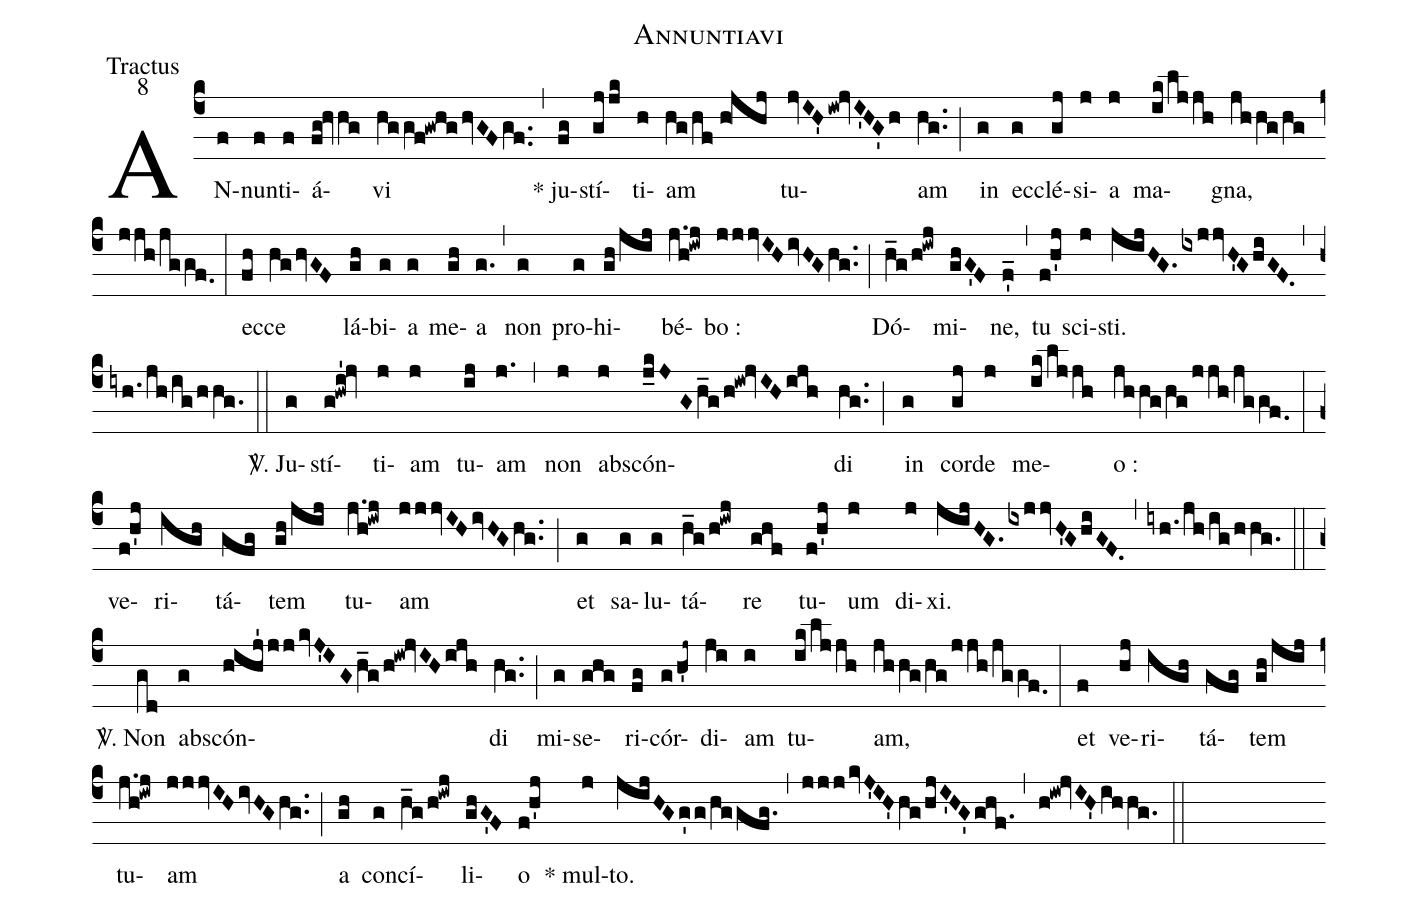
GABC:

name:Annuntiavi;
office-part:Tractus;
mode:8;
%%
(c4) AN(f)nun(f)ti(f)á(fg!hvhg)vi(hggf!gwhghvGFgf..) (,) * ju(fg)stí(gjjk)ti(h)am(hg/hf//h!jhj) tu(jvIH'iw!jvI'HG'h)am(hg..) (;) in(g) ec(g)clé(gj)si(j)a(j) ma(ik/ljjh)gna,(jhhg/hg/jjh/jggf.0) (:) ec(fh)ce(hghvGF) lá(gh)bi(g)a(g) me(gh)a(g.) (,) non(g) pro(g)hi(gh/jij)bé(j.h!iwj)bo :(jjjvIHivHGhg..) (;) Dó(h_g/h!iwj)mi(ghG'F)ne,(f'_) (,) tu(f!h'j) sci(j)sti.(jijHG.ixjjvH'GhiGF.) (,) (iyh./jh/ig/hhg.) (::)
<sp>V/</sp>. Ju(g)stí(g!hwi'!jv)ti(j)am(j) tu(ij)am(j.) (,) non(j) abs(j)cón(j_kJ//Gh_g/h!iw!jvIHijh)di(hg..) (;) in(g) cor(gj)de(j) me(ik/ljjh)o :(jhhg/hg/jjh/jggf.0) (:) ve(f!h'j)ri(igh)tá(gfg)tem(gh/jij) tu(j.h!iwj)am(jjjvIHivHGhg..) (;) et(g) sa(g)lu(g)tá(h_g/h!iwj)re(ghf) tu(f!h'j)um(j) di(j)xi.(jijHG.ixjjvH'GhiGF.) (,) (iyh./jh/ig/hhg.) (::)
<sp>V/</sp>. Non(gd) abs(g)cón(hihj'jjkvJ'IGh_g/h!iw!jvIHijh)di(hg..) (;) mi(g)se(ghg)ri(fg)cór(g/h'j~)di(ji)am(i) tu(ik/ljjh)am,(jhhg/hg/jjh/jggf.0) (:) et(f) ve(hj)ri(igh)tá(gfg)tem(gh/jij) tu(j.h!iwj)am(jjjvIHivHGhg..) (;) a(gh) con(g)cí(h_g/h!iwj)li(ghG'F)o(f!h'j) () * mul(j)to.(jijHGg'g/hggfg.) (,) (jjjkvJ'IH'hg/hjI'HG'ghf.1) (,) (h!iw!jvIH'ihhg.) (::)
